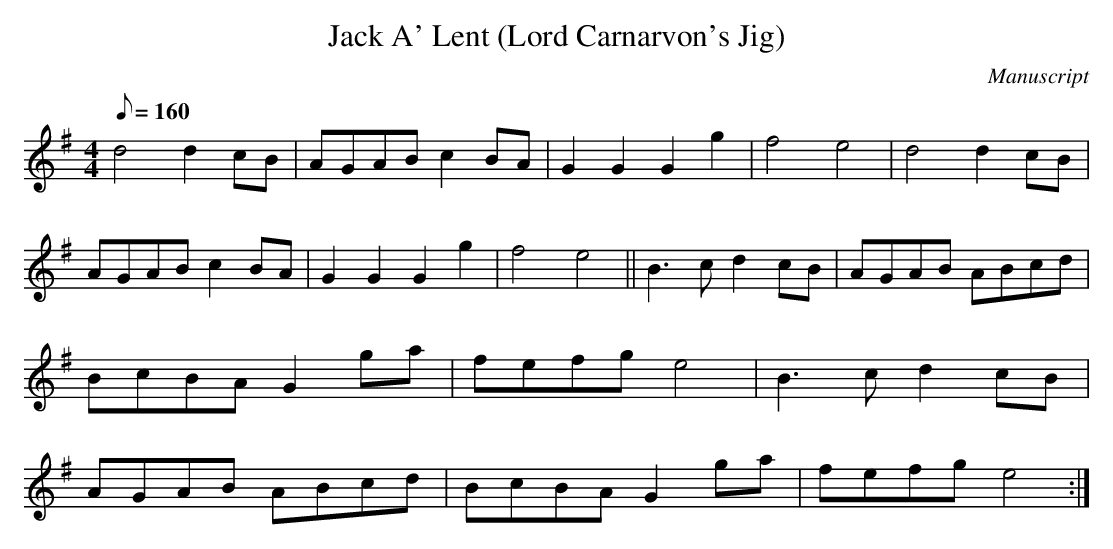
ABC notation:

X:1
T:Jack A' Lent (Lord Carnarvon's Jig)
M:4/4
L:1/8
Q:160
O:Manuscript
K:G
d4 d2 cB|AGAB c2 BA| G2 G2 G2 g2| f4 e4 | d4 d2 cB|AGAB c2 BA| G2 G2 G2 g2|f4 e4|| B3 c d2 cB| AGAB ABcd| BcBA G2 ga| fefg e4| B3 c d2 cB| AGAB ABcd| BcBA G2 ga|fefg e4:|
